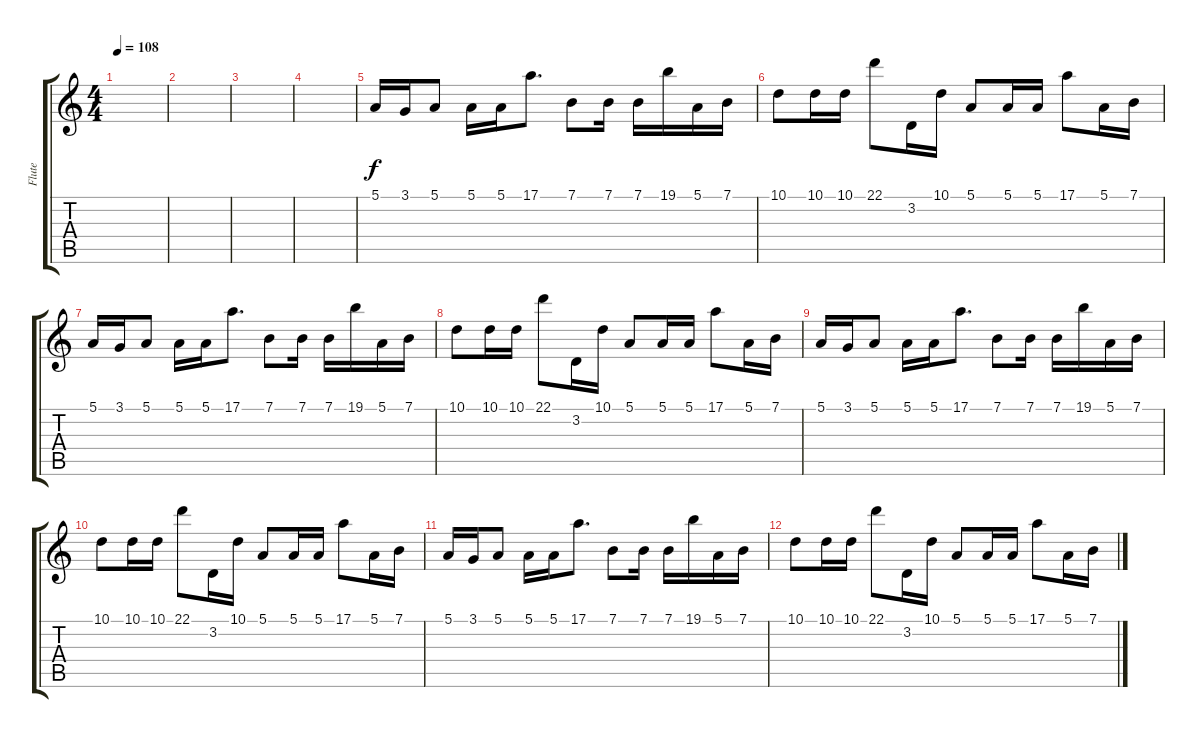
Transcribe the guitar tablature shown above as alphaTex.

\track ("Flute" "Flute") {instrument flute}
\staff {score tabs}
\tuning (E4 B3 G3 D3 A2 E2) {hide}
\ts (4 4)
\tempo 108
\clef g2
\ks c
|
|
|
|
5.1.16 3.1.16 5.1.8 5.1.16 5.1.16 17.1.8{d} 7.1.8 7.1.16 7.1.16 19.1.16 5.1.16 7.1.16 |
10.1.8 10.1.16 10.1.16 22.1.8 3.2.16 10.1.16 5.1.8 5.1.16 5.1.16 17.1.8 5.1.16 7.1.16 |
5.1.16 3.1.16 5.1.8 5.1.16 5.1.16 17.1.8{d} 7.1.8 7.1.16 7.1.16 19.1.16 5.1.16 7.1.16 |
10.1.8 10.1.16 10.1.16 22.1.8 3.2.16 10.1.16 5.1.8 5.1.16 5.1.16 17.1.8 5.1.16 7.1.16 |
5.1.16 3.1.16 5.1.8 5.1.16 5.1.16 17.1.8{d} 7.1.8 7.1.16 7.1.16 19.1.16 5.1.16 7.1.16 |
10.1.8 10.1.16 10.1.16 22.1.8 3.2.16 10.1.16 5.1.8 5.1.16 5.1.16 17.1.8 5.1.16 7.1.16 |
5.1.16 3.1.16 5.1.8 5.1.16 5.1.16 17.1.8{d} 7.1.8 7.1.16 7.1.16 19.1.16 5.1.16 7.1.16 |
10.1.8 10.1.16 10.1.16 22.1.8 3.2.16 10.1.16 5.1.8 5.1.16 5.1.16 17.1.8 5.1.16 7.1.16
